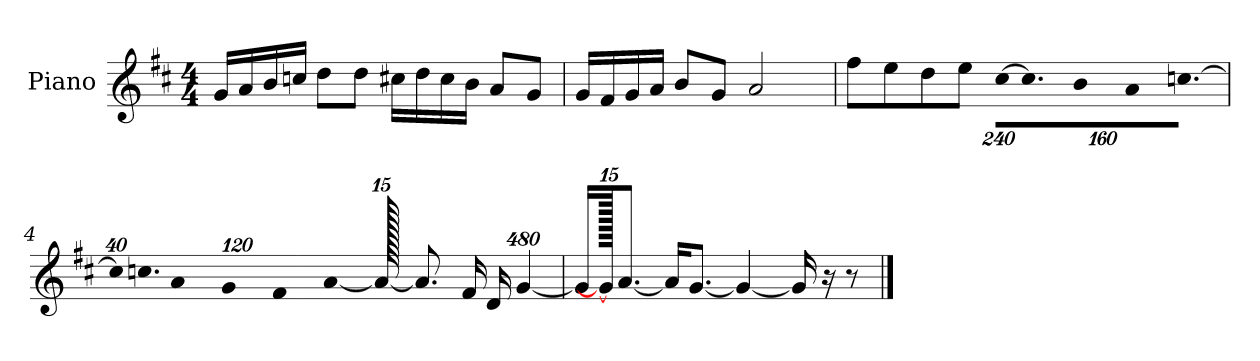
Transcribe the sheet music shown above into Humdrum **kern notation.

**kern
*part1
*staff1
*I"Piano
*I'P-no
*clefG2
*k[f#c#]
*M4/4
*MM90
=1
16g/LL
16a/
16b/
16ccn/JJ
8dd\L
8dd\J
16cc#X\LL
16dd\
16cc#\
16b\JJ
8a/L
8g/J
=2
16g/LL
16f#/
16g/
16a/JJ
8b/L
8g/J
2a/
=3
8ff#\L
8ee\
8dd\
8ee\J
*Xbrackettup
!LO:N:vis=16
[1920%137cc#\KL
!LO:N:vis=8.
640%137cc#\]
!LO:N:vis=16
1920%137b\L
!LO:N:vis=32
640%23a\K
!LO:N:vis=16.
[960%103ccn\JJ
!!LO:LB:g=z
=4
!LO:N:vis=32
640%23cc/KLL]
!LO:N:vis=16.
960%103ccn/J
!LO:N:vis=8
960%137a/
!LO:N:vis=16
1920%137g/L
!LO:N:vis=32
640%23f#/K
[384%41a/J
1920a/_
8.a/L]
16f#/Jk
16d/KL
[1920%359g/
=5
16g/KL]
1920g/_
[8.a/J
16a/KL]
[8.g/J
4g/_
16g/]
16r
8r
==
*-
